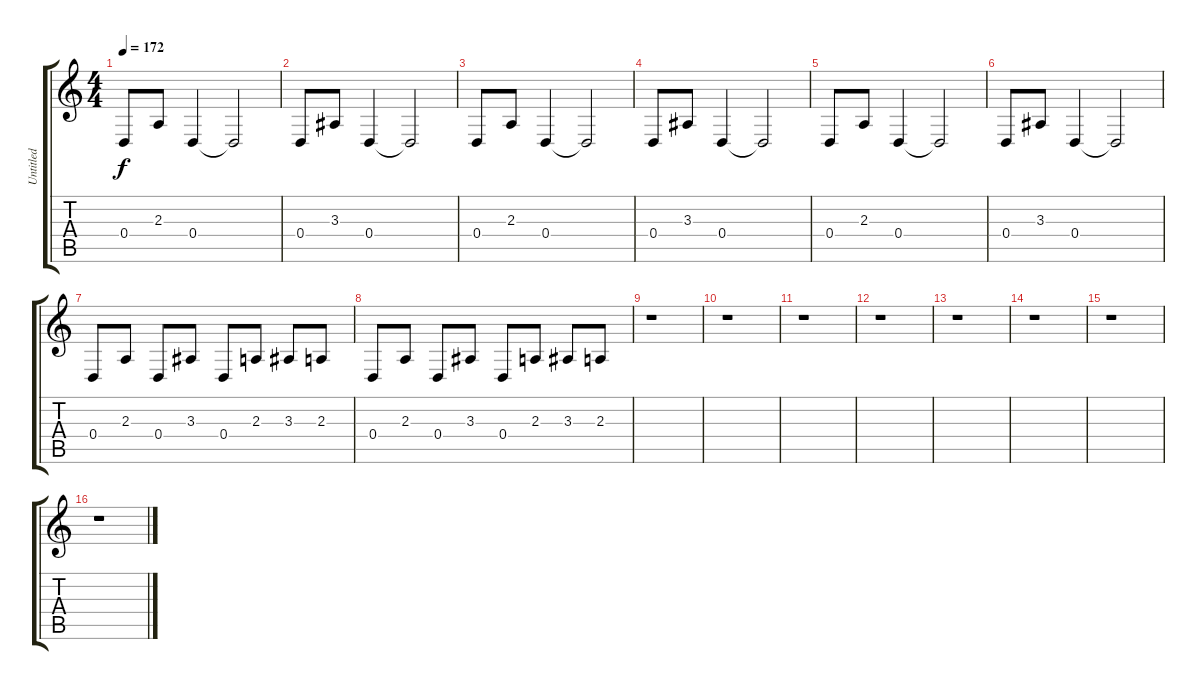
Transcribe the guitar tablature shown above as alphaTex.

\track ("Untitled" "Untitled") {instrument brightacousticpiano}
\staff {score tabs}
\tuning (E4 B3 G3 D3 A2 E2) {hide}
\ts (4 4)
\tempo 172
\clef g2
\ks c
0.4.8{dy f instrument brightacousticpiano} 2.3.8 0.4.4 0.4{t}.2 |
0.4.8 3.3.8 0.4.4 0.4{t}.2 |
0.4.8 2.3.8 0.4.4 0.4{t}.2 |
0.4.8 3.3.8 0.4.4 0.4{t}.2 |
0.4.8 2.3.8 0.4.4 0.4{t}.2 |
0.4.8 3.3.8 0.4.4 0.4{t}.2 |
0.4.8 2.3.8 0.4.8 3.3.8 0.4.8 2.3.8 3.3.8 2.3.8 |
0.4.8 2.3.8 0.4.8 3.3.8 0.4.8 2.3.8 3.3.8 2.3.8 |
r.1 |
r.1 |
r.1 |
r.1 |
r.1 |
r.1 |
r.1 |
r.1
